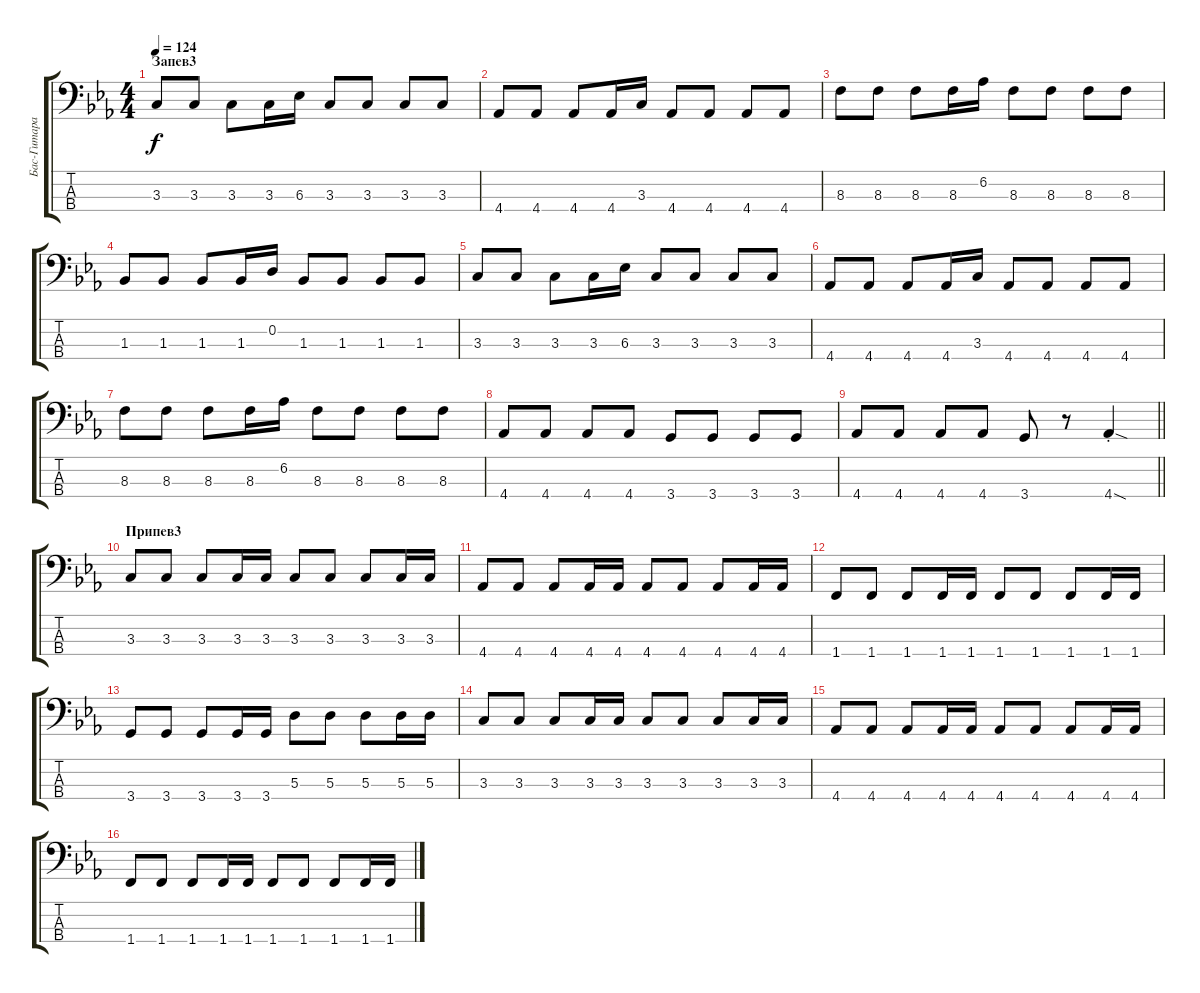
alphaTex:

\track ("Бас-Гитара" "Бас-Гитара") {instrument electricbassfinger}
\staff {score tabs}
\tuning (G2 D2 A1 E1) {hide}
\ts (4 4)
\section ("" "Запев3")
\tempo 124
\clef f4
\ks cminor
3.3.8{dy f} 3.3.8 3.3.8 3.3.16 6.3.16 3.3.8 3.3.8 3.3.8 3.3.8 |
4.4.8 4.4.8 4.4.8 4.4.16 3.3.16 4.4.8 4.4.8 4.4.8 4.4.8 |
8.3.8 8.3.8 8.3.8 8.3.16 6.2.16 8.3.8 8.3.8 8.3.8 8.3.8 |
1.3.8 1.3.8 1.3.8 1.3.16 0.2.16 1.3.8 1.3.8 1.3.8 1.3.8 |
3.3.8 3.3.8 3.3.8 3.3.16 6.3.16 3.3.8 3.3.8 3.3.8 3.3.8 |
4.4.8 4.4.8 4.4.8 4.4.16 3.3.16 4.4.8 4.4.8 4.4.8 4.4.8 |
8.3.8 8.3.8 8.3.8 8.3.16 6.2.16 8.3.8 8.3.8 8.3.8 8.3.8 |
4.4.8 4.4.8 4.4.8 4.4.8 3.4.8 3.4.8 3.4.8 3.4.8 |
\barLineRight lightlight
4.4.8 4.4.8 4.4.8 4.4.8 3.4.8 r.8 4.4{sod st}.4 |
\section ("" "Припев3")
3.3.8 3.3.8 3.3.8 3.3.16 3.3.16 3.3.8 3.3.8 3.3.8 3.3.16 3.3.16 |
4.4.8 4.4.8 4.4.8 4.4.16 4.4.16 4.4.8 4.4.8 4.4.8 4.4.16 4.4.16 |
1.4.8 1.4.8 1.4.8 1.4.16 1.4.16 1.4.8 1.4.8 1.4.8 1.4.16 1.4.16 |
3.4.8 3.4.8 3.4.8 3.4.16 3.4.16 5.3.8 5.3.8 5.3.8 5.3.16 5.3.16 |
3.3.8 3.3.8 3.3.8 3.3.16 3.3.16 3.3.8 3.3.8 3.3.8 3.3.16 3.3.16 |
4.4.8 4.4.8 4.4.8 4.4.16 4.4.16 4.4.8 4.4.8 4.4.8 4.4.16 4.4.16 |
1.4.8 1.4.8 1.4.8 1.4.16 1.4.16 1.4.8 1.4.8 1.4.8 1.4.16 1.4.16
